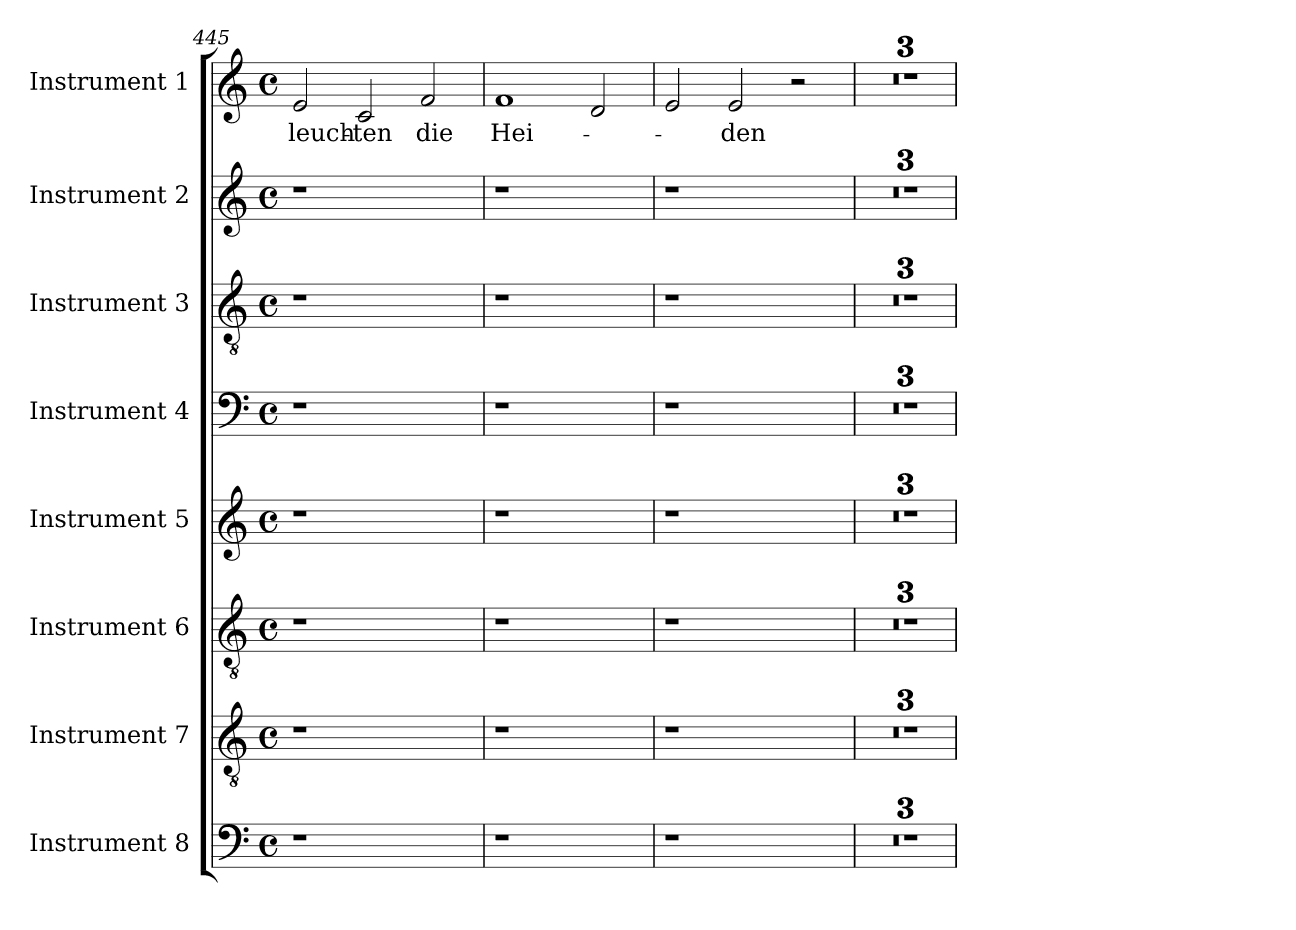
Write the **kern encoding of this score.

**kern	**kern	**kern	**kern	**kern	**kern	**kern	**kern	**text
*part8	*part7	*part6	*part5	*part4	*part3	*part2	*part1	*part1
*staff8	*staff7	*staff6	*staff5	*staff4	*staff3	*staff2	*staff1	*staff1
*I"Instrument 8	*I"Instrument 7	*I"Instrument 6	*I"Instrument 5	*I"Instrument 4	*I"Instrument 3	*I"Instrument 2	*I"Instrument 1	*
*clefF4	*clefGv2	*clefGv2	*clefG2	*clefF4	*clefGv2	*clefG2	*clefG2	*
*M4/4	*M4/4	*M4/4	*M4/4	*M4/4	*M4/4	*M4/4	*M4/4	*
*met(c)	*met(c)	*met(c)	*met(c)	*met(c)	*met(c)	*met(c)	*met(c)	*
=445	=445	=445	=445	=445	=445	=445	=445	=445
!	!	!	!	!	!	!	!	!LO:LY:b
1r	1r	1r	1r	1r	1r	1r	2e/	-leuch-
!	!	!	!	!	!	!	!	!LO:LY:b:rj
.	.	.	.	.	.	.	2c/	-ten
!	!	!	!	!	!	!	!	!LO:LY:b:cj
2ryy	2ryy	2ryy	2ryy	2ryy	2ryy	2ryy	2f/	die
=446	=446	=446	=446	=446	=446	=446	=446	=446
!	!	!	!	!	!	!	!	!LO:LY:b:cj
1r	1r	1r	1r	1r	1r	1r	1f	Hei-
2ryy	2ryy	2ryy	2ryy	2ryy	2ryy	2ryy	2d/	.
=447	=447	=447	=447	=447	=447	=447	=447	=447
1r	1r	1r	1r	1r	1r	1r	2e/	.
!	!	!	!	!	!	!	!	!LO:LY:b:cj
.	.	.	.	.	.	.	2e/	-den
2ryy	2ryy	2ryy	2ryy	2ryy	2ryy	2ryy	2r	.
=448	=448	=448	=448	=448	=448	=448	=448	=448
1r	1r	1r	1r	1r	1r	1r	1r	.
=449	=449	=449	=449	=449	=449	=449	=449	=449
1r	1r	1r	1r	1r	1r	1r	1r	.
=450	=450	=450	=450	=450	=450	=450	=450	=450
1r	1r	1r	1r	1r	1r	1r	1r	.
=	=	=	=	=	=	=	=	=
*-	*-	*-	*-	*-	*-	*-	*-	*-
